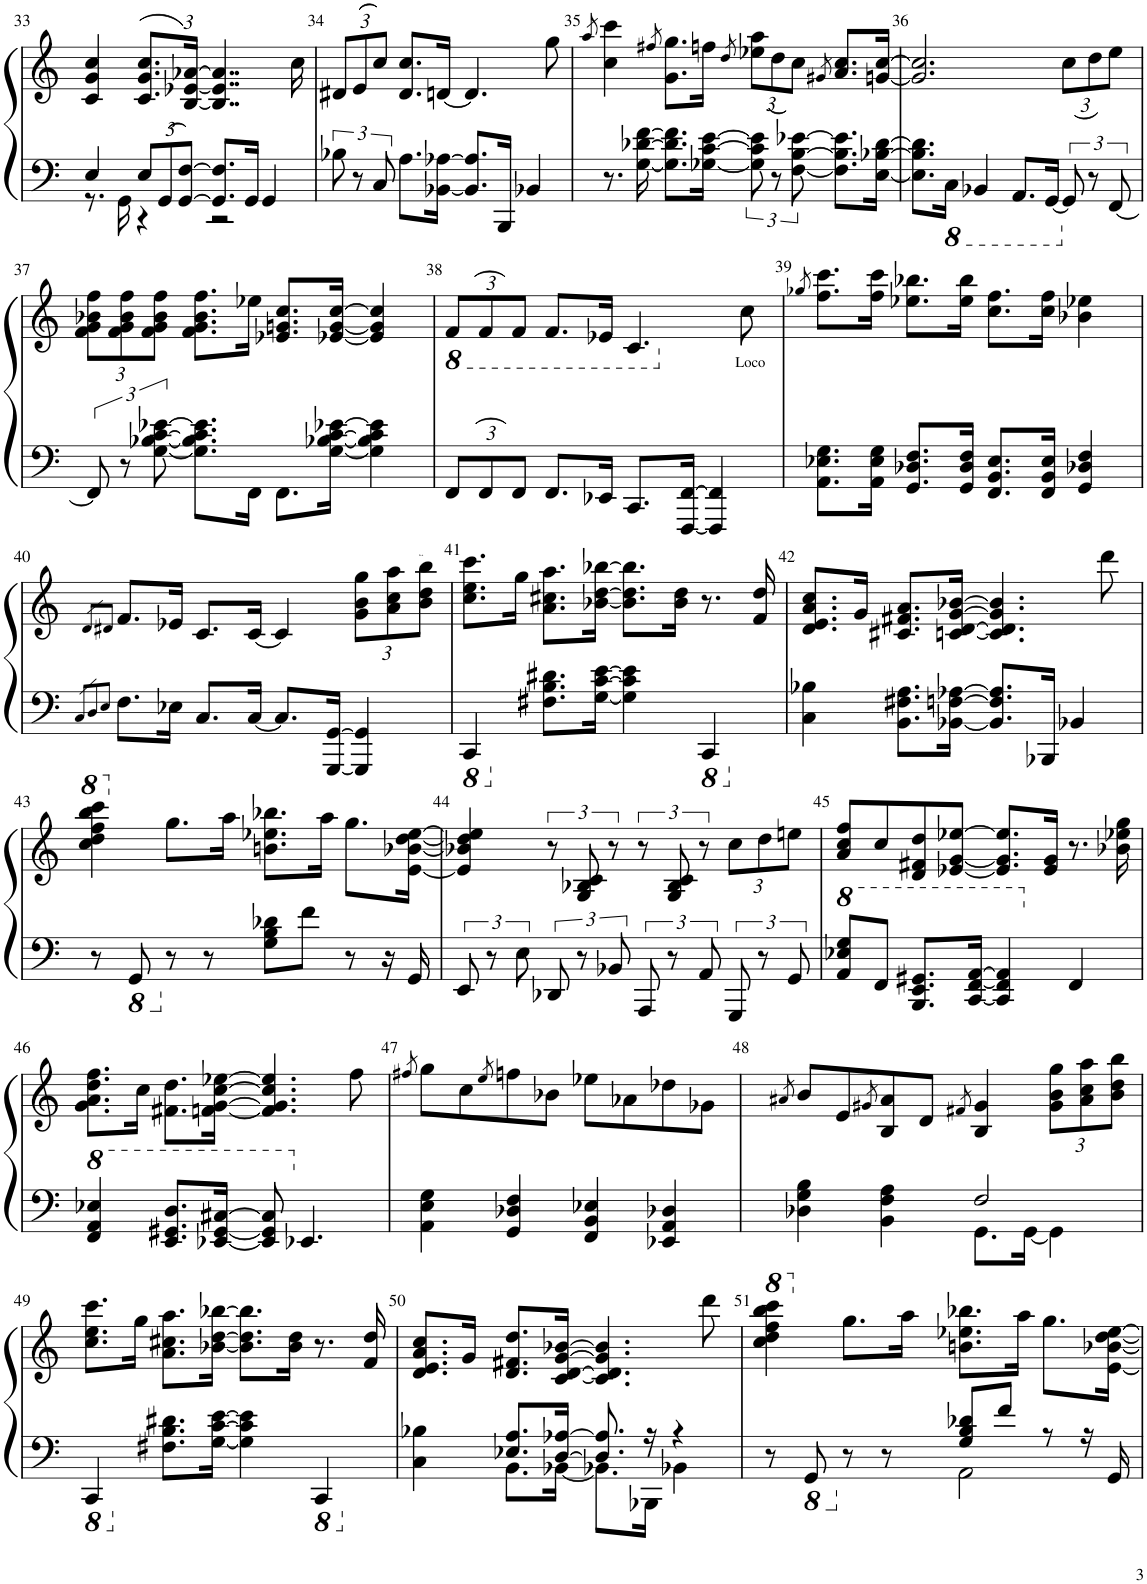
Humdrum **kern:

**kern	**kern
*part1	*part1
*staff2	*staff1
*I"Piano	*
*I'Pno.	*
!!LO:PB:g=z
*clefF4	*clefG2
*k[]	*k[]
*M4/4	*M4/4
=33	=33
*^	*
4E/	8.r	4c/ 4g/ 4cc/
.	16GG\	.
*Xbrackettup	*	*
12E/L	4r	(>8.c/ 8.g/ 8.cc/L
12GG/	.	.
[12GG/ [12F/J	.	.
.	.	[16B/ [16e-X/ [16a-X/Jk)
8.GG/] 8.F/]L	2r	4..B/] 4..e-/] 4..a-/]
16GG/Jk	.	.
4GG/	.	.
.	.	16cc\
*v	*v	*
=34	=34
*brackettup	*Xbrackettup
12B-X\	(>12d#X/L
12r	12e/)
12C/	12cc/J
8.A\L	8.d#/ 8.cc/L
[16BB-X\ [16A-X\Jk	[16dn/Jk
8.BB-/] 8.A-/]L	4.d/]
16BBB/Jk	.
4BB-X/	.
.	8gg\
=35	=35
.	8qaa/
8.r	4cc\ 4ccc\
[16G\ [16d-X\ [16f\	.
.	8qff#X/
8.G\] 8.d-\] 8.f\]L	8.g\ 8.gg\L
[16G-X\ [16c\ [16e\Jk	16ffn\Jk
.	8qdd/
12G-\] 12c\] 12e\]	(<12ee-X\ 12aa\L
12r	12dd\)
[12F\ [12B\ [12e-X\	12cc\J
.	8qg#X/
8.F\] 8.B\] 8.e-\]L	8.a/ 8.cc/L
[16E\ [16B-X\ [16d-\Jk	[16gn/ [16cc/Jk
=36	=36
8.E\] 8.B-\] 8.d-\]L	2.g/] 2.cc/]
*8ba	*
16CC\Jk	.
4BBB-X/	.
8.AAA/L	.
[16GGG/Jk	.
*X8ba	*
12GG/]	(<12cc\L
12r	12dd\)
[12FF/	12ee\J
!!LO:LB:g=z
=37	=37
12FF/]	12f\ 12g\ 12b-X\ 12ff\L
12r	12f\ 12g\ 12b-\ 12ff\
[12G\ [12B-X\ [12c\ [12e-X\	12f\ 12g\ 12b-\ 12ff\J
8.G\] 8.B-\] 8.c\] 8.e-\]L	8.f\ 8.g\ 8.b-\ 8.ff\L
16FF\Jk	16ee-X\Jk
8.FF\L	8.e-X/ 8.gn/ 8.cc/L
[16G\ [16B-X\ [16c\ [16e-X\Jk	[16e-X/ [16g/ [16cc/Jk
4G\] 4B-\] 4c\] 4e-\]	4e-/] 4g/] 4cc/]
=38	=38
*Xbrackettup	*
*	*8ba
12FF/L	(>12F/L
12FF/	12F/)
12FF/J	12F/J
8.FF/L	8.F/L
16EE-X/Jk	16E-X/Jk
8.CC/L	4.C/
[16FFF/ [16FF/Jk	.
4FFF/] 4FF/]	.
*	*X8ba
!	!LO:TX:b:t=Loco
.	8cc\
=39	=39
.	8qgg-X/
8.AA\ 8.E-X\ 8.G\L	8.ff\ 8.ccc\L
16AA\ 16E-\ 16G\Jk	16ff\ 16ccc\Jk
8.GG/ 8.D-X/ 8.F/L	8.ee-X\ 8.bb-X\L
16GG/ 16D-/ 16F/Jk	16ee-\ 16bb-\Jk
8.FF/ 8.BB/ 8.E-/L	8.cc\ 8.ff\L
16FF/ 16BB/ 16E-/Jk	16cc\ 16ff\Jk
4GG/ 4D-X/ 4F/	4b-X\ 4ee-X\
!!LO:LB:g=z
=40	=40
8qC/L	.
8qD/	8qd/L
8qE/J	8qd#X/J
8.F\L	8.f/L
16E-X\Jk	16e-X/Jk
8.C/L	8.c/L
[16C/Jk	[16c/Jk
8.C/L]	4c/]
[16GGG/ [16GG/Jk	.
4GGG/] 4GG/]	12g\ 12b\ 12gg\L
.	12a\ 12cc\ 12aa\
!	!LO:TX:a:B:t=To A
.	12b\ 12dd\ 12bb\J
=41	=41
*8ba	*
4CCC/	8.cc\ 8.ee\ 8.ccc\L
.	16gg\Jk
*X8ba	*
8.F#X\ 8.B\ 8.d#X\L	8.a\ 8.cc#X\ 8.aa\L
[16G\ [16c\ [16e\Jk	[16b-X\ [16dd\ [16bb-X\Jk
4G\] 4c\] 4e\]	8.b-\] 8.dd\] 8.bb-\]L
.	16b-\ 16dd\Jk
*8ba	*
4CCC/	8.r
.	16f/ 16dd/
=42	=42
*X8ba	*
4C\ 4B-X\	8.d/ 8.e/ 8.a/ 8.cc/L
.	16g/Jk
8.BB\ 8.F#X\ 8.A\L	8.c#X/ 8.f#X/ 8.a/L
[16BB-X\ [16Fn\ [16A-X\Jk	[16cn/ [16d/ [16g/ [16b-X/Jk
8.BB-/] 8.F/] 8.A-/]L	4.c/] 4.d/] 4.g/] 4.b-/]
16BBB-X/Jk	.
4BB-X/	.
.	8ddd\
!!LO:LB:g=z
=43	=43
*	*8va
8r	4ccc\ 4ddd\ 4fff\ 4bbb\ 4cccc\
*8ba	*
8GGG/	.
*X8ba	*
*	*X8va
8r	8.gg\L
8r	.
.	16aa\Jk
8G\ 8B\ 8d-X\L	8.bn\ 8.ee-X\ 8.bb-X\L
8f\J	.
.	16aa\Jk
8r	8.gg\L
16r	.
16GG/	[16e\ [16b-X\ [16dd\ [16ee-\Jk
=44	=44
*brackettup	*
12EE/	4e/] 4b-X/] 4dd/] 4ee-/]
12r	.
12E\	.
*	*brackettup
12DD-X/	12r
12r	12G/ 12B-X/ 12c/
12BB-X/	12r
12AAA/	12r
12r	12G/ 12B-/ 12c/
12AA/	12r
*	*Xbrackettup
12GGG/	12cc\L
12r	12dd\
12GG/	12een\J
=45	=45
*8va	*
8A/ 8e-X/ 8g/L	8a/ 8cc/ 8ff/L
8F/J	8cc/
8.BB/ 8.E/ 8.G#X/L	8d/ 8f#X/ 8dd/
.	[8e-X/ [8g/ [8ee-X/J
[16C/ [16F/ [16A/Jk	.
4C/] 4F/] 4A/]	8.e-/] 8.g/] 8.ee-/]L
.	16e-/ 16g/Jk
*X8va	*
4FF/	8.r
.	16b-X\ 16ee-X\ 16gg\
!!LO:LB:g=z
=46	=46
*8va	*
4F/ 4A/ 4e-X/	8.g\ 8.a\ 8.dd\ 8.ff\L
.	16cc\Jk
8.E/ 8.G#X/ 8.d/L	8.f#X\ 8.dd\L
[16E-X/ [16G#/ [16c#X/Jk	[16fn\ [16g\ [16cc\ [16ee-X\Jk
8E-/] 8G#/] 8c#/]	4.f/] 4.g/] 4.cc/] 4.ee-/]
*X8va	*
4.EE-X/	.
.	8ff\
=47	=47
.	8qff#X/
4AA\ 4E\ 4G\	8gg\L
.	8cc\
.	8qee/
4GG/ 4D-X/ 4F/	8ffn\
.	8b-X\J
4FF/ 4BB/ 4E-X/	8ee-X\L
.	8a-X\
4EE-X/ 4AA/ 4D-X/	8dd-X\
.	8g-X\J
=48	=48
.	8qa#X/
*^	*
4D-X\ 4G\ 4B\	2ryy	8b/L
.	.	8e/
.	.	8qg#X/
4BB\ 4F\ 4A\	.	8B/ 8a#/
.	.	8d/J
.	.	8qf#X/
2F/	8.GG\L	4B/ 4g#/
.	[16GG\Jk	.
.	4GG\]	12g#\ 12b\ 12gg\L
.	.	12a#\ 12cc\ 12aa\
.	.	12b\ 12dd\ 12bb\J
*v	*v	*
!!LO:LB:g=z
=49	=49
*8ba	*
4CCC/	8.cc\ 8.ee\ 8.ccc\L
.	16gg\Jk
*X8ba	*
8.F#X\ 8.B\ 8.d#X\L	8.a\ 8.cc#X\ 8.aa\L
[16G\ [16c\ [16e\Jk	[16b-X\ [16dd\ [16bb-X\Jk
4G\] 4c\] 4e\]	8.b-\] 8.dd\] 8.bb-\]L
.	16b-\ 16dd\Jk
*8ba	*
4CCC/	8.r
.	16f/ 16dd/
=50	=50
*X8ba	*
*^	*
4C\ 4B-X\	4ryy	8.d/ 8.e/ 8.a/ 8.cc/L
.	.	16g/Jk
8.E-X/ 8.A/L	8.BB\L	8.d/ 8.f#X/ 8.dd/L
[16D/ [16A-X/Jk	[16BB-X\Jk	[16c/ [16d/ [16g/ [16b-X/Jk
8.D/] 8.A-/]	8.BB-X\L]	4.c/] 4.d/] 4.g/] 4.b-/]
16r	16BBB-X\Jk	.
4r	4BB-X\	.
.	.	8ddd\
=51	=51	=51
*	*	*8va
8r	2ryy	4ccc\ 4ddd\ 4fff\ 4bbb\ 4cccc\
*8ba	*	*
8GGG/	.	.
*X8ba	*	*
*	*	*X8va
8r	.	8.gg\L
8r	.	.
.	.	16aa\Jk
8G/ 8B/ 8d-X/L	2AA\	8.bn\ 8.ee-X\ 8.bb-X\L
8f/J	.	.
.	.	16aa\Jk
8r	.	8.gg\L
16r	.	.
16GG/	.	[16e\ [16b-X\ [16dd\ [16ee-\Jk
*v	*v	*
=	=
*-	*-
